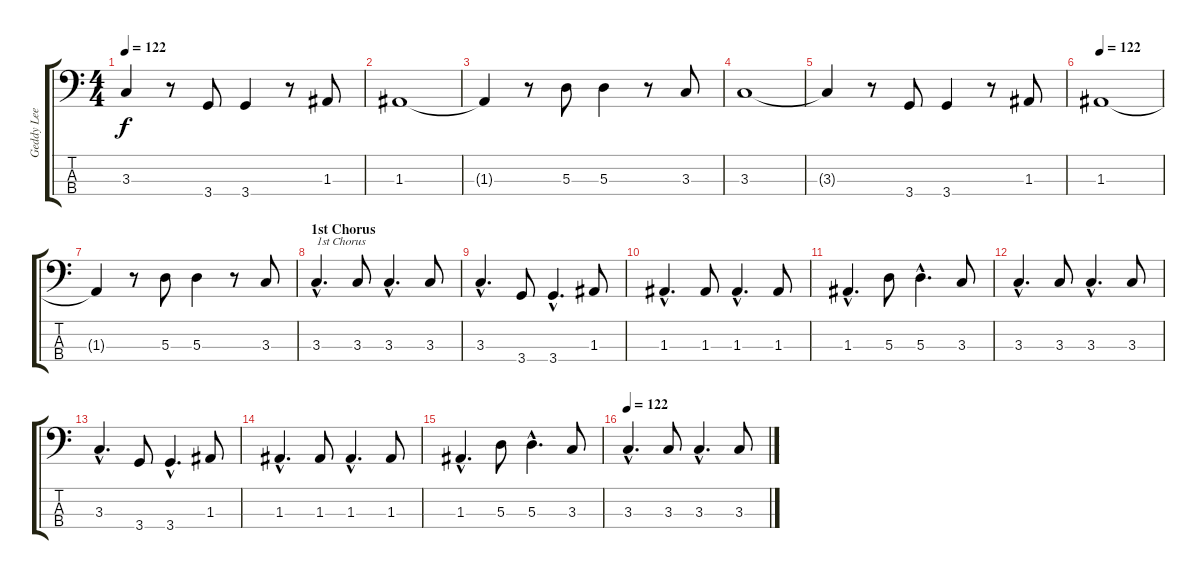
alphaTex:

\track ("Geddy Lee" "Geddy Lee") {instrument electricbassfinger}
\staff {score tabs}
\tuning (G2 D2 A1 E1) {hide}
\ts (4 4)
\tempo 122
\clef f4
\ks c
3.3{t}.4{dy f} r.8 3.4.8 3.4.4 r.8 1.3.8 |
1.3.1 |
1.3{t}.4 r.8 5.3.8 5.3.4 r.8 3.3.8 |
3.3.1 |
3.3{t}.4 r.8 3.4.8 3.4.4 r.8 1.3.8 |
\tempo 122
1.3.1 |
1.3{t}.4 r.8 5.3.8 5.3.4 r.8 3.3.8 |
\section ("" "1st Chorus")
3.3{hac}.4{d txt "1st Chorus"} 3.3.8 3.3{hac}.4{d} 3.3.8 |
3.3{hac}.4{d} 3.4.8 3.4{hac}.4{d} 1.3.8 |
1.3{hac}.4{d} 1.3.8 1.3{hac}.4{d} 1.3.8 |
1.3{hac}.4{d} 5.3.8 5.3{hac}.4{d} 3.3.8 |
3.3{hac}.4{d} 3.3.8 3.3{hac}.4{d} 3.3.8 |
3.3{hac}.4{d} 3.4.8 3.4{hac}.4{d} 1.3.8 |
1.3{hac}.4{d} 1.3.8 1.3{hac}.4{d} 1.3.8 |
1.3{hac}.4{d} 5.3.8 5.3{hac}.4{d} 3.3.8 |
\tempo 122
3.3{hac}.4{d} 3.3.8 3.3{hac}.4{d} 3.3.8
